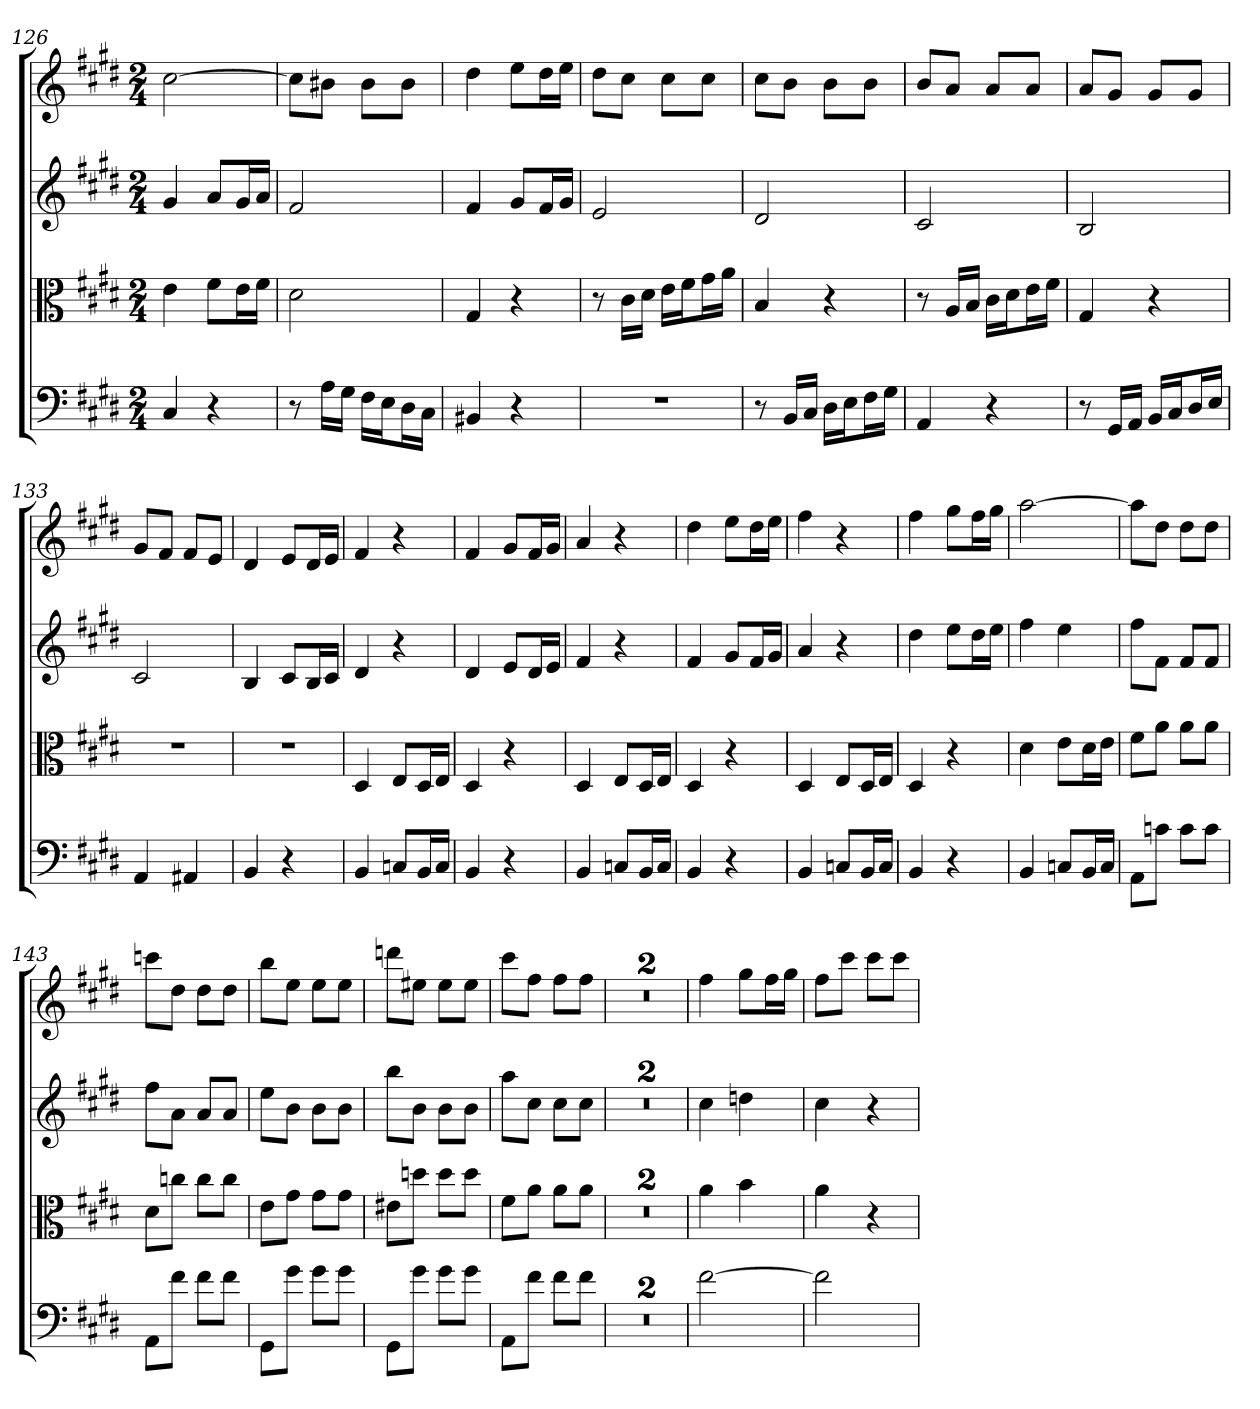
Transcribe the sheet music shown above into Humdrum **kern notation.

**kern	**kern	**kern	**kern
*part4	*part3	*part2	*part1
*staff4	*staff3	*staff2	*staff1
*clefF4	*clefC3	*	*
*k[f#c#g#d#]	*k[f#c#g#d#]	*k[f#c#g#d#]	*k[f#c#g#d#]
*E:	*E:	*E:	*E:
*M2/4	*M2/4	*M2/4	*M2/4
=126	=126	=126	=126
4C#	4e	4g#	[2cc#
4r	8f#\L	8aL	.
.	16e\L	16g#L	.
.	16f#\JJ	16aJJ	.
=127	=127	=127	=127
8r	2d#	2f#	8cc#L]
16A\LL	.	.	8b#XJ
16G#\JJ	.	.	.
16F#\LL	.	.	8b#L
16E\J	.	.	.
16D#\L	.	.	8b#J
16C#\JJ	.	.	.
=128	=128	=128	=128
4BB#X	4G#	4f#	4dd#
4r	4r	8g#L	8eeL
.	.	16f#L	16dd#L
.	.	16g#JJ	16eeJJ
=129	=129	=129	=129
2r	8r	2e	8dd#L
.	16c#\LL	.	8cc#J
.	16d#\JJ	.	.
.	16e\LL	.	8cc#L
.	16f#\J	.	.
.	16g#\L	.	8cc#J
.	16a\JJ	.	.
=130	=130	=130	=130
8r	4B	2d#	8cc#L
16BB/LL	.	.	8bJ
16C#/JJ	.	.	.
16D#\LL	4r	.	8bL
16E\J	.	.	.
16F#\L	.	.	8bJ
16G#\JJ	.	.	.
=131	=131	=131	=131
4AA	8r	2c#	8bL
.	16A/LL	.	8aJ
.	16B/JJ	.	.
4r	16c#\LL	.	8aL
.	16d#\J	.	.
.	16e\L	.	8aJ
.	16f#\JJ	.	.
=132	=132	=132	=132
8r	4G#	2B	8aL
16GG#/LL	.	.	8g#J
16AA/JJ	.	.	.
16BB/LL	4r	.	8g#L
16C#/J	.	.	.
16D#/L	.	.	8g#J
16E/JJ	.	.	.
=133	=133	=133	=133
4AA	2r	2c#	8g#L
.	.	.	8f#J
4AA#X	.	.	8f#L
.	.	.	8eJ
=134	=134	=134	=134
4BB	2r	4B	4d#
4r	.	8c#L	8eL
.	.	16BL	16d#L
.	.	16c#JJ	16eJJ
=135	=135	=135	=135
4BB	4D#	4d#	4f#
8Cn/L	8E/L	4r	4r
16BB/L	16D#/L	.	.
16C/JJ	16E/JJ	.	.
=136	=136	=136	=136
4BB	4D#	4d#	4f#
4r	4r	8eL	8g#L
.	.	16d#L	16f#L
.	.	16eJJ	16g#JJ
=137	=137	=137	=137
4BB	4D#	4f#	4a
8Cn/L	8E/L	4r	4r
16BB/L	16D#/L	.	.
16C/JJ	16E/JJ	.	.
=138	=138	=138	=138
4BB	4D#	4f#	4dd#
4r	4r	8g#L	8eeL
.	.	16f#L	16dd#L
.	.	16g#JJ	16eeJJ
=139	=139	=139	=139
4BB	4D#	4a	4ff#
8Cn/L	8E/L	4r	4r
16BB/L	16D#/L	.	.
16C/JJ	16E/JJ	.	.
=140	=140	=140	=140
4BB	4D#	4dd#	4ff#
4r	4r	8eeL	8gg#L
.	.	16dd#L	16ff#L
.	.	16eeJJ	16gg#JJ
=141	=141	=141	=141
4BB	4d#	4ff#	[2aa
8Cn/L	8e\L	4ee	.
16BB/L	16d#\L	.	.
16C/JJ	16e\JJ	.	.
=142	=142	=142	=142
8AA\L	8f#\L	8ff#L	8aaL]
8cn\J	8a\J	8f#J	8dd#J
8c\L	8a\L	8f#L	8dd#L
8c\J	8a\J	8f#J	8dd#J
=143	=143	=143	=143
8AA\L	8d#\L	8ff#L	8cccnL
8f#\J	8ccn\J	8aJ	8dd#J
8f#\L	8cc\L	8aL	8dd#L
8f#\J	8cc\J	8aJ	8dd#J
=144	=144	=144	=144
8GG#\L	8e\L	8eeL	8bbL
8g#\J	8g#\J	8bJ	8eeJ
8g#\L	8g#\L	8bL	8eeL
8g#\J	8g#\J	8bJ	8eeJ
=145	=145	=145	=145
8GG#\L	8e#X\L	8bbL	8dddnL
8g#\J	8ddn\J	8bJ	8ee#XJ
8g#\L	8dd\L	8bL	8ee#L
8g#\J	8dd\J	8bJ	8ee#J
=146	=146	=146	=146
8AA\L	8f#\L	8aaL	8ccc#L
8f#\J	8a\J	8cc#J	8ff#J
8f#\L	8a\L	8cc#L	8ff#L
8f#\J	8a\J	8cc#J	8ff#J
=147	=147	=147	=147
2r	2r	2r	2r
=148	=148	=148	=148
2r	2r	2r	2r
=149	=149	=149	=149
[2f#	4a	4cc#	4ff#
.	4b	4ddn	8gg#L
.	.	.	16ff#L
.	.	.	16gg#JJ
=150	=150	=150	=150
2f#]	4a	4cc#	8ff#L
.	.	.	8ccc#J
.	4r	4r	8ccc#L
.	.	.	8ccc#J
=	=	=	=
*-	*-	*-	*-
